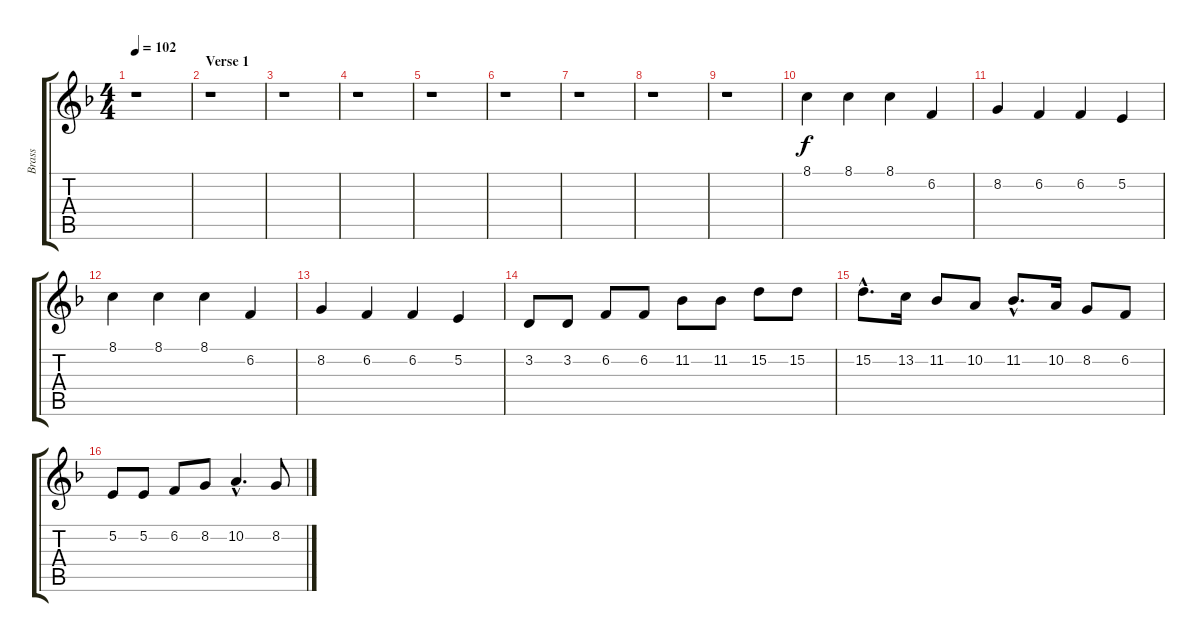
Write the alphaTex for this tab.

\track ("Brass" "Brass") {instrument brasssection}
\staff {score tabs}
\tuning (E4 B3 G3 D3 A2 E2) {hide}
\ts (4 4)
\tempo 102
\clef g2
\ks f
r.1{dy f instrument brasssection} |
\section ("" "Verse 1")
r.1 |
r.1 |
r.1 |
r.1 |
r.1 |
r.1 |
r.1 |
r.1 |
8.1.4{instrument tubularbells} 8.1.4 8.1.4 6.2.4 |
8.2.4 6.2.4 6.2.4 5.2.4 |
8.1.4 8.1.4 8.1.4 6.2.4 |
8.2.4 6.2.4 6.2.4 5.2.4 |
3.2.8 3.2.8 6.2.8 6.2.8 11.2.8 11.2.8 15.2.8 15.2.8 |
15.2{hac}.8{d} 13.2.16 11.2.8 10.2.8 11.2{hac}.8{d} 10.2.16 8.2.8 6.2.8 |
5.2.8 5.2.8 6.2.8 8.2.8 10.2{hac}.4{d} 8.2.8
